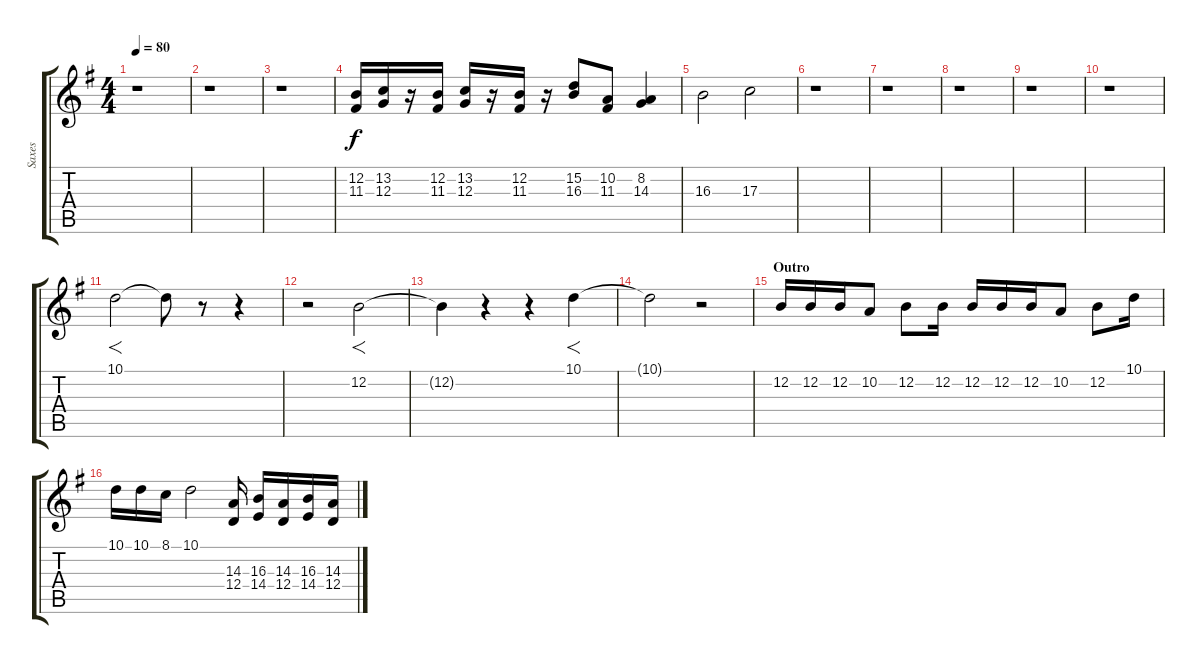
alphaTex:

\track ("Saxes" "Saxes") {instrument altosax}
\staff {score tabs}
\tuning (E4 B3 G3 D3 A2 E2) {hide}
\ts (4 4)
\tempo 80
\clef g2
\ks g
r.1{dy f} |
r.1 |
r.1{volume 13} |
(12.2 11.3).16 (13.2 12.3).16 r.16 (12.2 11.3).16 (13.2 12.3).16 r.16 (12.2 11.3).16 r.16 (15.2 16.3).8 (10.2 11.3).8 (8.2 14.3).4 |
16.3.2 17.3.2 |
r.1 |
r.1 |
r.1 |
r.1 |
r.1 |
10.1.2{f} 10.1{t}.8 r.8 r.4 |
r.2 12.2.2{f} |
12.2{t}.4 r.4 r.4 10.1.4{f} |
10.1{t}.2 r.2 |
\section ("" "Outro")
12.2.16 12.2.16 12.2.16 10.2.8 12.2.8 12.2.16 12.2.16 12.2.16 12.2.16 10.2.8 12.2.8 10.1.16 |
10.1.16 10.1.16 8.1.16 10.1.2 (14.3 12.4).16 (16.3 14.4).16 (14.3 12.4).16 (16.3 14.4).16 (14.3 12.4).16
